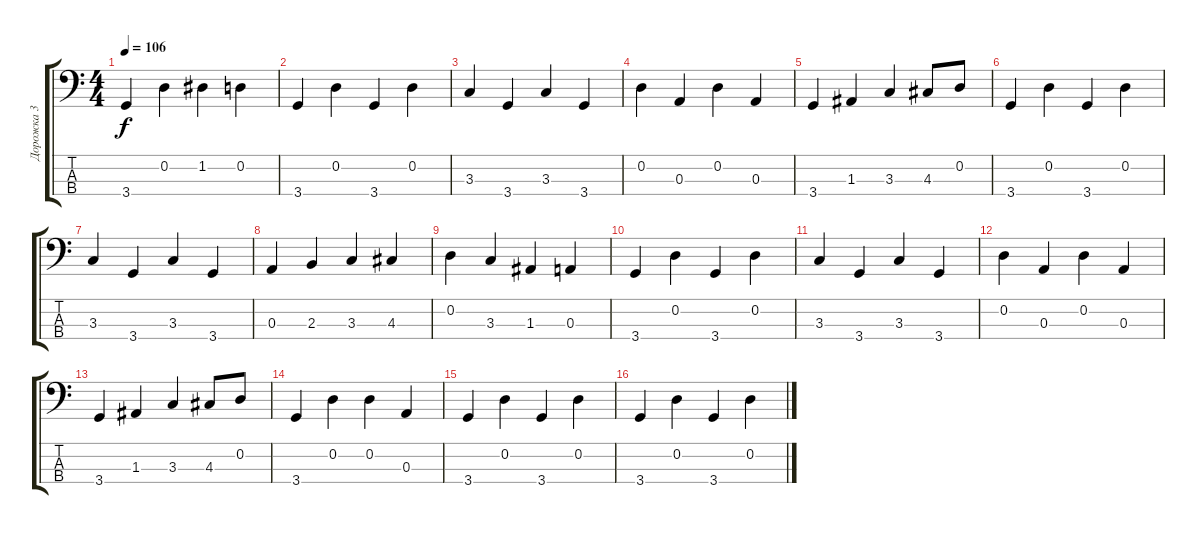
\track ("Дорожка 3" "Дорожка 3") {instrument electricbassfinger}
\staff {score tabs}
\tuning (G2 D2 A1 E1) {hide}
\ts (4 4)
\tempo 106
\clef f4
\ks c
3.4.4{dy f} 0.2.4 1.2.4 0.2.4 |
3.4.4 0.2.4 3.4.4 0.2.4 |
3.3.4 3.4.4 3.3.4 3.4.4 |
0.2.4 0.3.4 0.2.4 0.3.4 |
3.4.4 1.3.4 3.3.4 4.3.8 0.2.8 |
3.4.4 0.2.4 3.4.4 0.2.4 |
3.3.4 3.4.4 3.3.4 3.4.4 |
0.3.4 2.3.4 3.3.4 4.3.4 |
0.2.4 3.3.4 1.3.4 0.3.4 |
3.4.4 0.2.4 3.4.4 0.2.4 |
3.3.4 3.4.4 3.3.4 3.4.4 |
0.2.4 0.3.4 0.2.4 0.3.4 |
3.4.4 1.3.4 3.3.4 4.3.8 0.2.8 |
3.4.4 0.2.4 0.2.4 0.3.4 |
3.4.4 0.2.4 3.4.4 0.2.4 |
3.4.4 0.2.4 3.4.4 0.2.4
